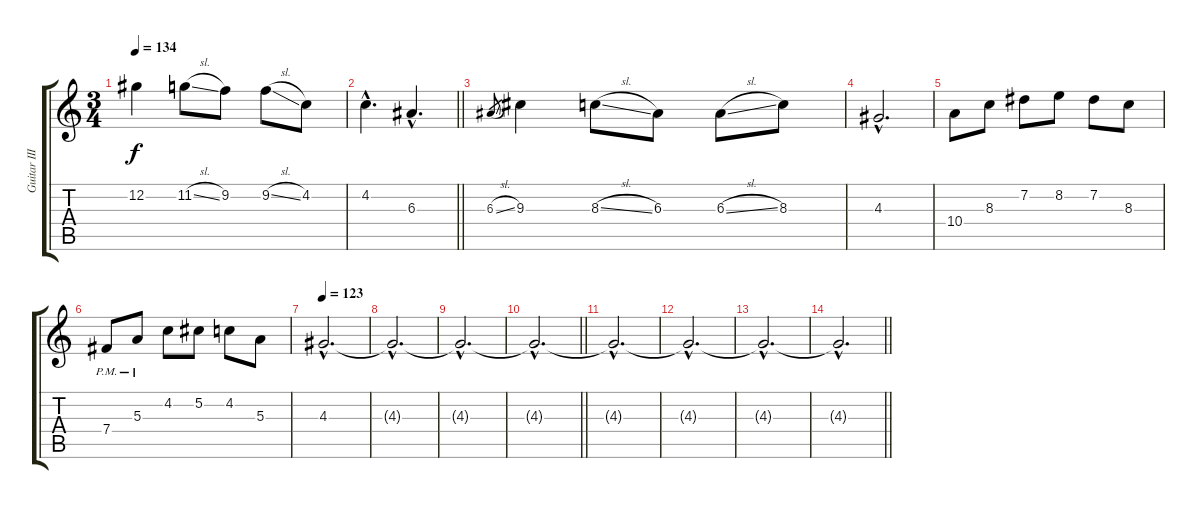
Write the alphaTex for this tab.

\track ("Guitar III" "Guitar III") {instrument distortionguitar}
\staff {score tabs}
\tuning (Db4 Ab3 E3 B2 Gb2 Db2) {hide}
\ts (3 4)
\tempo 134
\clef g2
\ks c
12.2.4{dy f} 11.2{sl}.8 9.2.8 9.2{sl}.8 4.2.8 |
\barLineRight lightlight
4.2{hac}.4{d} 6.3{hac}.4{d} |
6.3{sl}.8{gr} 9.3.4 8.3{sl}.8 6.3.8 6.3{sl}.8 8.3.8 |
4.3{hac}.2{d} |
10.4.8 8.3.8 7.2.8 8.2.8 7.2.8 8.3.8 |
7.4{pm}.8 5.3{pm}.8 4.2.8 5.2.8 4.2.8 5.3.8 |
\tempo 123
4.3{hac}.2{d volume 5} |
4.3{hac t}.2{d} |
4.3{hac t}.2{d} |
\barLineRight lightlight
4.3{hac t}.2{d} |
4.3{hac t}.2{d volume 0} |
4.3{hac t}.2{d} |
4.3{hac t}.2{d} |
\barLineRight lightlight
4.3{hac t}.2{d}
